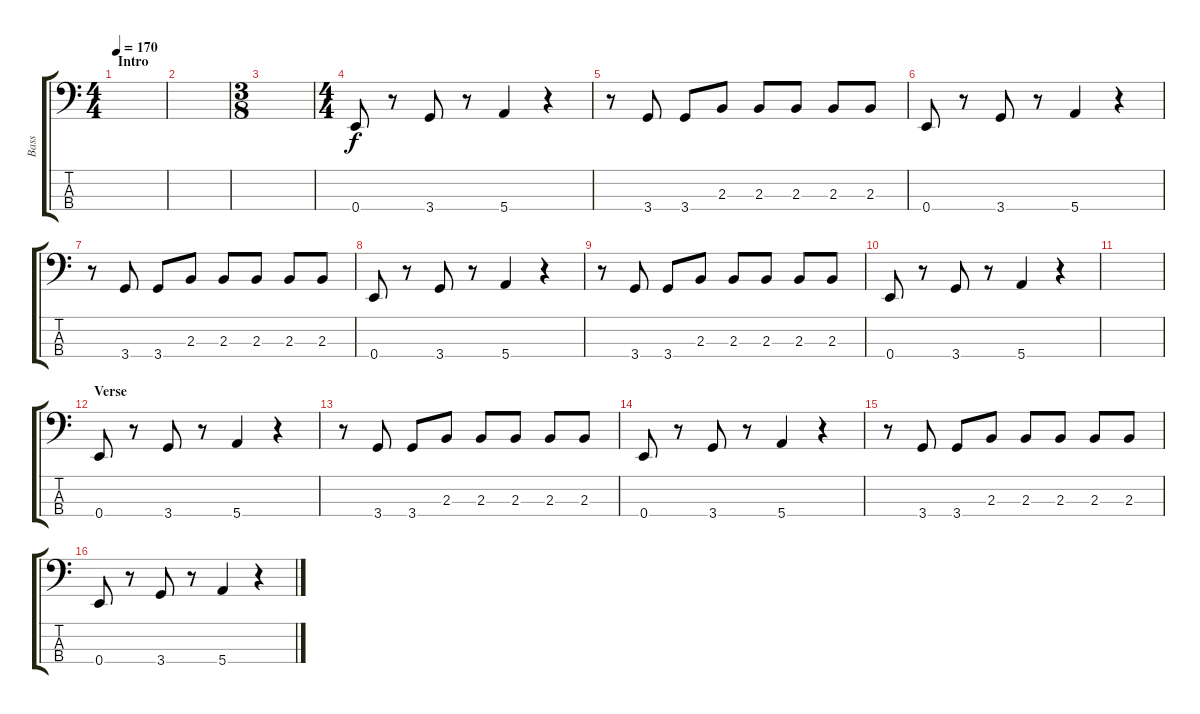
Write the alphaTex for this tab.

\track ("Bass" "Bass") {instrument electricbasspick}
\staff {score tabs}
\tuning (G2 D2 A1 E1) {hide}
\ts (4 4)
\section ("" "Intro")
\tempo 170
\clef f4
\ks c
|
|
\ts (3 8)
|
\ts (4 4)
0.4.8 r.8 3.4.8 r.8 5.4.4 r.4 |
r.8 3.4.8 3.4.8 2.3.8 2.3.8 2.3.8 2.3.8 2.3.8 |
0.4.8 r.8 3.4.8 r.8 5.4.4 r.4 |
r.8 3.4.8 3.4.8 2.3.8 2.3.8 2.3.8 2.3.8 2.3.8 |
0.4.8 r.8 3.4.8 r.8 5.4.4 r.4 |
r.8 3.4.8 3.4.8 2.3.8 2.3.8 2.3.8 2.3.8 2.3.8 |
0.4.8 r.8 3.4.8 r.8 5.4.4 r.4 |
|
\section ("" "Verse")
0.4.8 r.8 3.4.8 r.8 5.4.4 r.4 |
r.8 3.4.8 3.4.8 2.3.8 2.3.8 2.3.8 2.3.8 2.3.8 |
0.4.8 r.8 3.4.8 r.8 5.4.4 r.4 |
r.8 3.4.8 3.4.8 2.3.8 2.3.8 2.3.8 2.3.8 2.3.8 |
0.4.8 r.8 3.4.8 r.8 5.4.4 r.4
